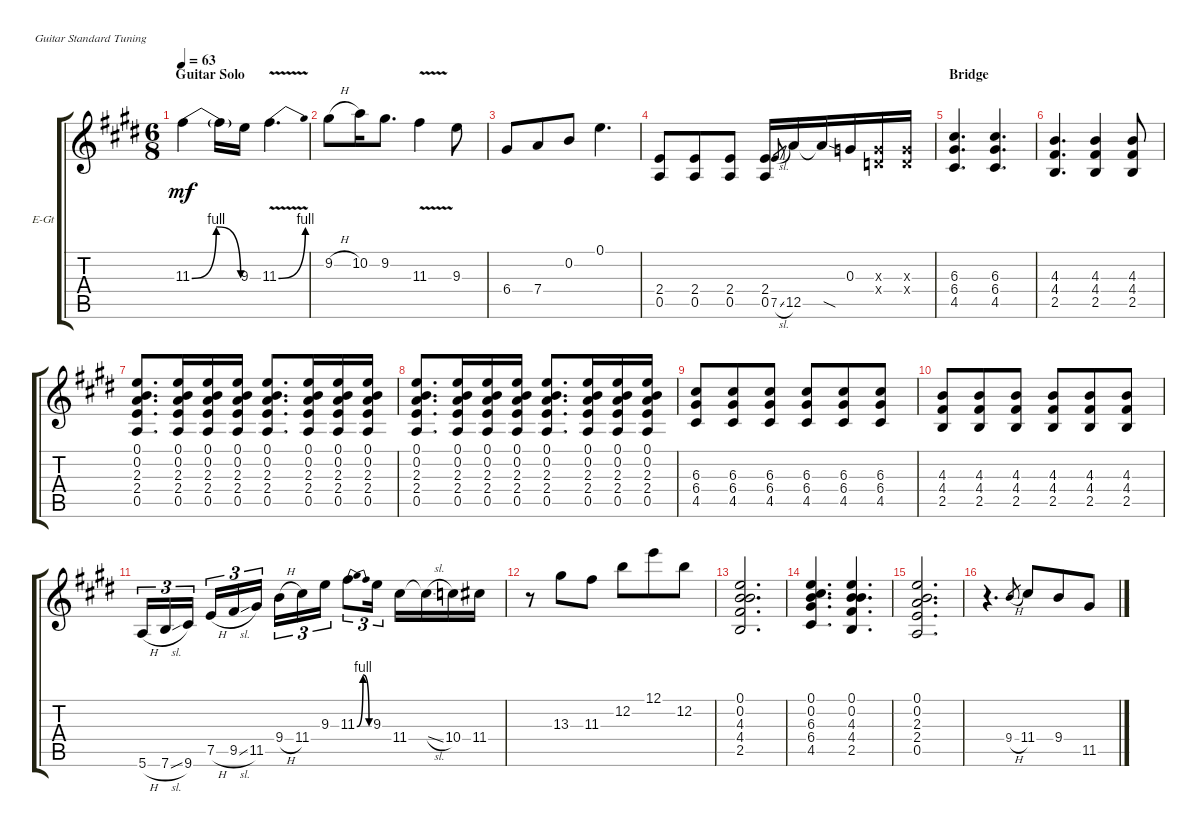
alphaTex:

\defaultSystemsLayout 4
\bracketExtendMode groupsimilarinstruments
\firstSystemTrackNameOrientation horizontal
\otherSystemsTrackNameOrientation horizontal
\track ("Electric Guitar" "E-Gt") {instrument electricguitarclean}
\staff {score tabs}
\tuning (E4 B3 G3 D3 A2 E2)
\ts (6 8)
\section ("" "Guitar Solo")
\tempo 63
\clef g2
\ks e
11.3{be (bendrelease 0 0 10.2 4 20.4 4 30 0)}.4{dy mf} 11.3{t}.16 9.3.16 11.3{be (bend 0 0 15 4) v}.4{d} |
9.2{h}.8 10.2.16 9.2.8{d} 11.3{v}.4 9.3.8 |
6.4.8 7.4.8 0.2.8 0.1.4{d} |
(2.4 0.5).8 (0.5 2.4).8 (2.4 0.5).8 (0.5 2.4).16 7.5{sl}.8{gr} 12.5.16 12.5{sod t}.16 0.3.16 (0.3{x} 0.4{x}).16 (0.3{x} 0.4{x}).16 |
\section ("" "Bridge")
(4.5 6.4 6.3).4{d} (4.5 6.4 6.3).4{d} |
(2.5 4.4 4.3).4{d} (2.5 4.4 4.3).4 (2.5 4.4 4.3).8 |
\beaming (8 3 3)
(0.5 2.4 2.3 0.2 0.1).8{d} (0.1 0.2 2.3 2.4 0.5).16 (0.1 0.2 2.3 2.4 0.5).16 (0.1 0.2 2.3 2.4 0.5).16 (0.5 2.4 2.3 0.2 0.1).8{d} (0.1 0.2 2.3 2.4 0.5).16 (0.1 0.2 2.3 2.4 0.5).16 (0.1 0.2 2.3 2.4 0.5).16 |
(0.5 2.4 2.3 0.2 0.1).8{d} (0.1 0.2 2.3 2.4 0.5).16 (0.1 0.2 2.3 2.4 0.5).16 (0.1 0.2 2.3 2.4 0.5).16 (0.5 2.4 2.3 0.2 0.1).8{d} (0.1 0.2 2.3 2.4 0.5).16 (0.1 0.2 2.3 2.4 0.5).16 (0.1 0.2 2.3 2.4 0.5).16 |
(4.5 6.4 6.3).8 (4.5 6.4 6.3).8 (6.3 6.4 4.5).8 (4.5 6.4 6.3).8 (4.5 6.4 6.3).8 (6.3 6.4 4.5).8 |
(2.5 4.4 4.3).8 (4.3 4.4 2.5).8 (2.5 4.4 4.3).8 (4.3 4.4 2.5).8 (2.5 4.4 4.3).8 (4.3 4.4 2.5).8 |
5.6{h}.16{tu (3 2)} 7.6{sl}.16{tu (3 2)} 9.6.16{tu (3 2)} 7.5{h}.16{tu (3 2)} 9.5{sl}.16{tu (3 2)} 11.5.16{tu (3 2)} 9.4{h}.16{tu (3 2)} 11.4.16{tu (3 2)} 9.3.16{tu (3 2)} 11.3{be (bendrelease 0 0 10.2 4 20.4 4 30 0)}.8{tu (3 2)} 9.3.16{tu (3 2)} 11.4.16 11.4{sl t}.16 10.4.16 11.4.16 |
r.8 13.3.8 11.3.8 12.2.8 12.1.8 12.2.8 |
(0.1 0.2 4.3 4.4 2.5).2{d} |
(0.1 0.2 6.3 6.4 4.5).4{d} (0.1 0.2 4.3 4.4 2.5).4{d} |
(0.1 0.2 2.3 2.4 0.5).2{d} |
r.4{d} 9.4{h}.8{gr} 11.4.8 9.4.8 11.5.8
